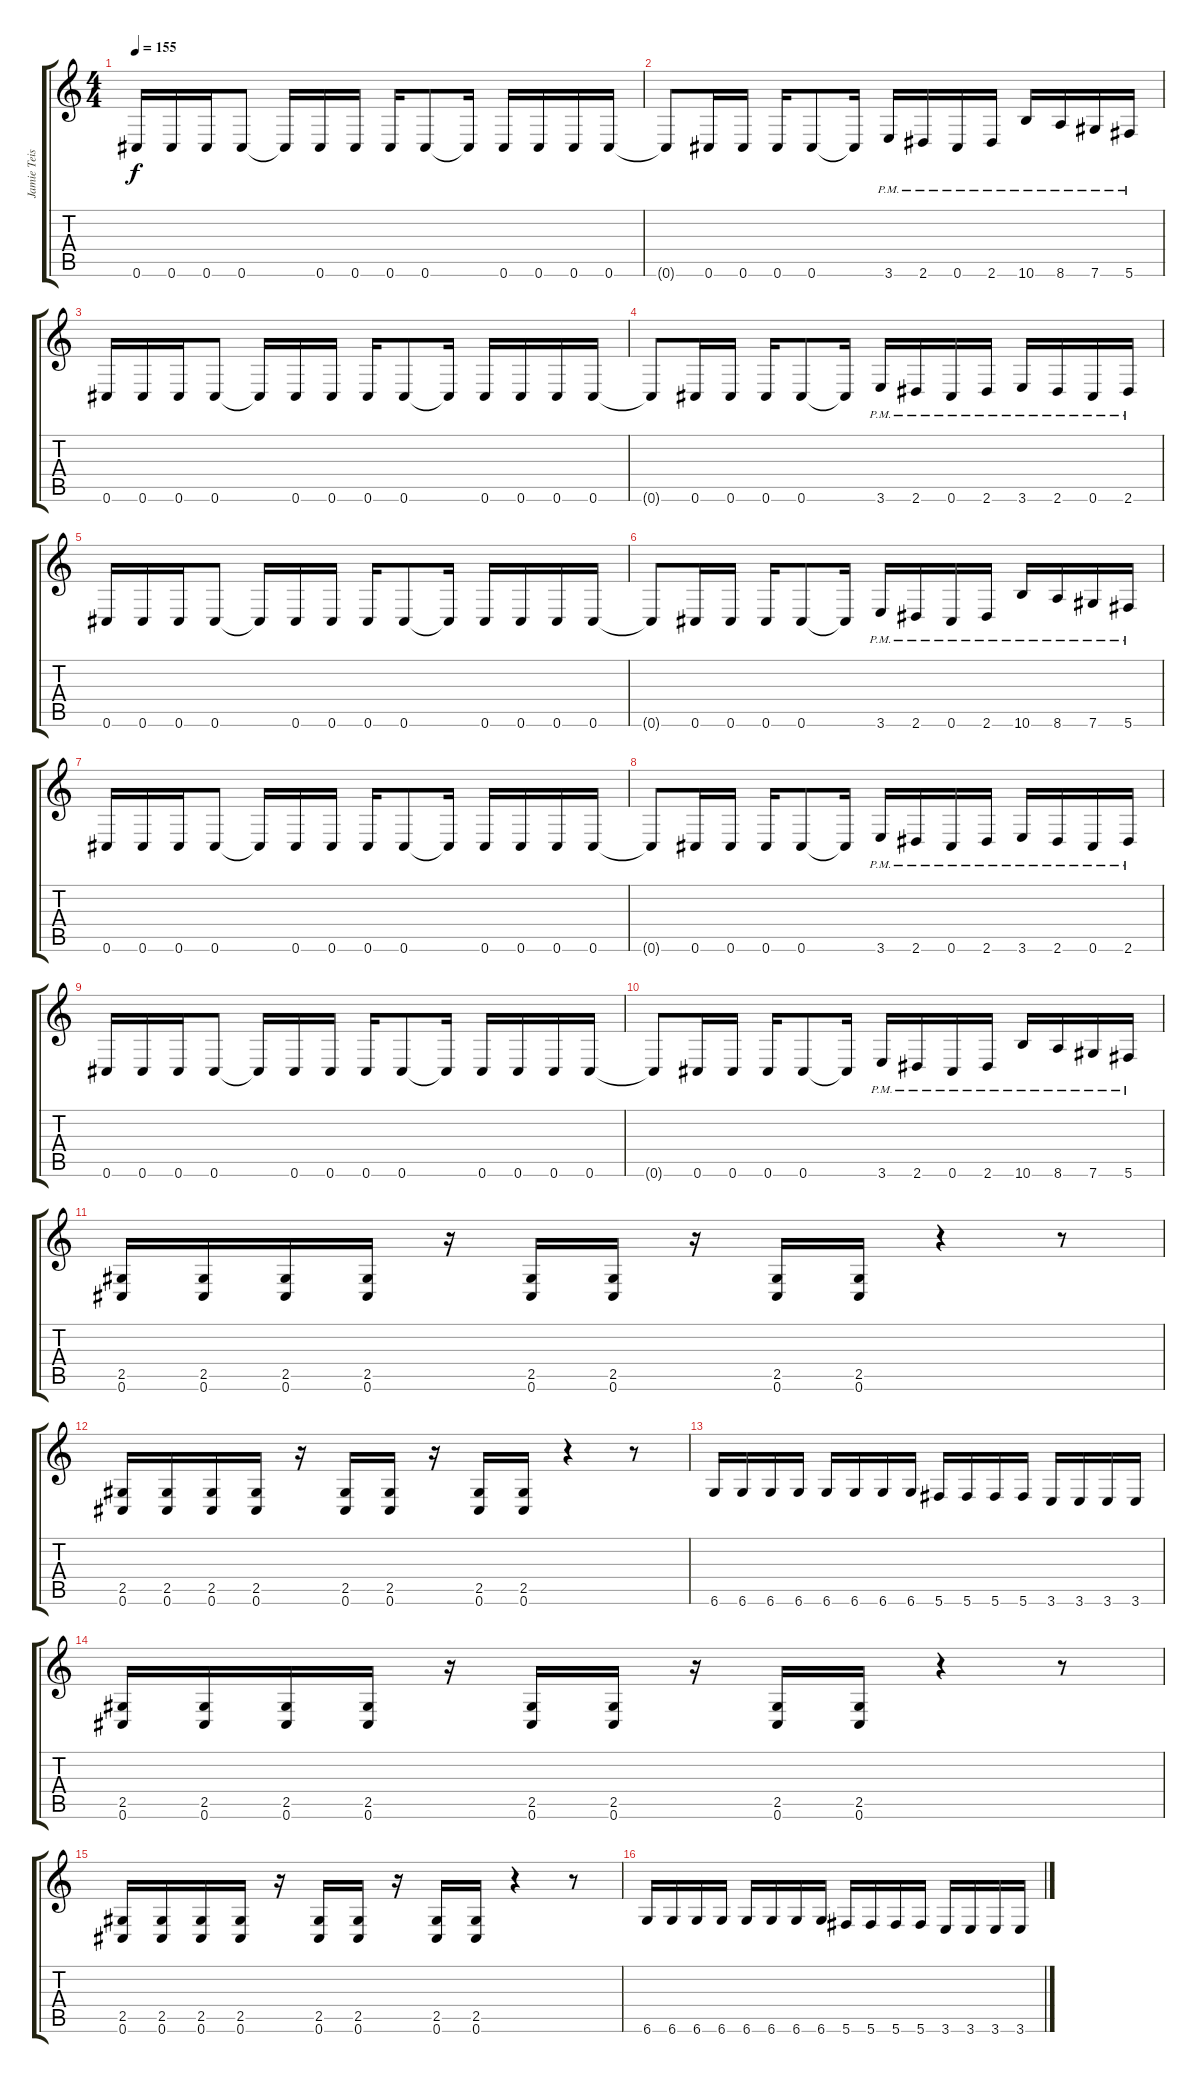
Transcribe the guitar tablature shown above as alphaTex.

\track ("Jamie Teissere" "Jamie Teis") {instrument distortionguitar}
\staff {score tabs}
\tuning (Db4 Ab3 E3 B2 Gb2 Db2) {hide}
\ts (4 4)
\tempo 155
\clef g2
\ks c
0.6.16{dy f} 0.6.16 0.6.16 0.6.8 0.6{t}.16 0.6.16 0.6.16 0.6.16 0.6.8 0.6{t}.16 0.6.16 0.6.16 0.6.16 0.6.16 |
0.6{t}.8 0.6.16 0.6.16 0.6.16 0.6.8 0.6{t}.16 3.6{pm}.16 2.6{pm}.16 0.6{pm}.16 2.6{pm}.16 10.6{pm}.16 8.6{pm}.16 7.6{pm}.16 5.6{pm}.16 |
0.6.16 0.6.16 0.6.16 0.6.8 0.6{t}.16 0.6.16 0.6.16 0.6.16 0.6.8 0.6{t}.16 0.6.16 0.6.16 0.6.16 0.6.16 |
0.6{t}.8 0.6.16 0.6.16 0.6.16 0.6.8 0.6{t}.16 3.6{pm}.16 2.6{pm}.16 0.6{pm}.16 2.6{pm}.16 3.6{pm}.16 2.6{pm}.16 0.6{pm}.16 2.6{pm}.16 |
0.6.16 0.6.16 0.6.16 0.6.8 0.6{t}.16 0.6.16 0.6.16 0.6.16 0.6.8 0.6{t}.16 0.6.16 0.6.16 0.6.16 0.6.16 |
0.6{t}.8 0.6.16 0.6.16 0.6.16 0.6.8 0.6{t}.16 3.6{pm}.16 2.6{pm}.16 0.6{pm}.16 2.6{pm}.16 10.6{pm}.16 8.6{pm}.16 7.6{pm}.16 5.6{pm}.16 |
0.6.16 0.6.16 0.6.16 0.6.8 0.6{t}.16 0.6.16 0.6.16 0.6.16 0.6.8 0.6{t}.16 0.6.16 0.6.16 0.6.16 0.6.16 |
0.6{t}.8 0.6.16 0.6.16 0.6.16 0.6.8 0.6{t}.16 3.6{pm}.16 2.6{pm}.16 0.6{pm}.16 2.6{pm}.16 3.6{pm}.16 2.6{pm}.16 0.6{pm}.16 2.6{pm}.16 |
0.6.16 0.6.16 0.6.16 0.6.8 0.6{t}.16 0.6.16 0.6.16 0.6.16 0.6.8 0.6{t}.16 0.6.16 0.6.16 0.6.16 0.6.16 |
0.6{t}.8 0.6.16 0.6.16 0.6.16 0.6.8 0.6{t}.16 3.6{pm}.16 2.6{pm}.16 0.6{pm}.16 2.6{pm}.16 10.6{pm}.16 8.6{pm}.16 7.6{pm}.16 5.6{pm}.16 |
(2.5 0.6).16 (2.5 0.6).16 (2.5 0.6).16 (2.5 0.6).16 r.16 (2.5 0.6).16 (2.5 0.6).16 r.16 (2.5 0.6).16 (2.5 0.6).16 r.4 r.8 |
(2.5 0.6).16 (2.5 0.6).16 (2.5 0.6).16 (2.5 0.6).16 r.16 (2.5 0.6).16 (2.5 0.6).16 r.16 (2.5 0.6).16 (2.5 0.6).16 r.4 r.8 |
6.6.16 6.6.16 6.6.16 6.6.16 6.6.16 6.6.16 6.6.16 6.6.16 5.6.16 5.6.16 5.6.16 5.6.16 3.6.16 3.6.16 3.6.16 3.6.16 |
(2.5 0.6).16 (2.5 0.6).16 (2.5 0.6).16 (2.5 0.6).16 r.16 (2.5 0.6).16 (2.5 0.6).16 r.16 (2.5 0.6).16 (2.5 0.6).16 r.4 r.8 |
(2.5 0.6).16 (2.5 0.6).16 (2.5 0.6).16 (2.5 0.6).16 r.16 (2.5 0.6).16 (2.5 0.6).16 r.16 (2.5 0.6).16 (2.5 0.6).16 r.4 r.8 |
6.6.16 6.6.16 6.6.16 6.6.16 6.6.16 6.6.16 6.6.16 6.6.16 5.6.16 5.6.16 5.6.16 5.6.16 3.6.16 3.6.16 3.6.16 3.6.16
